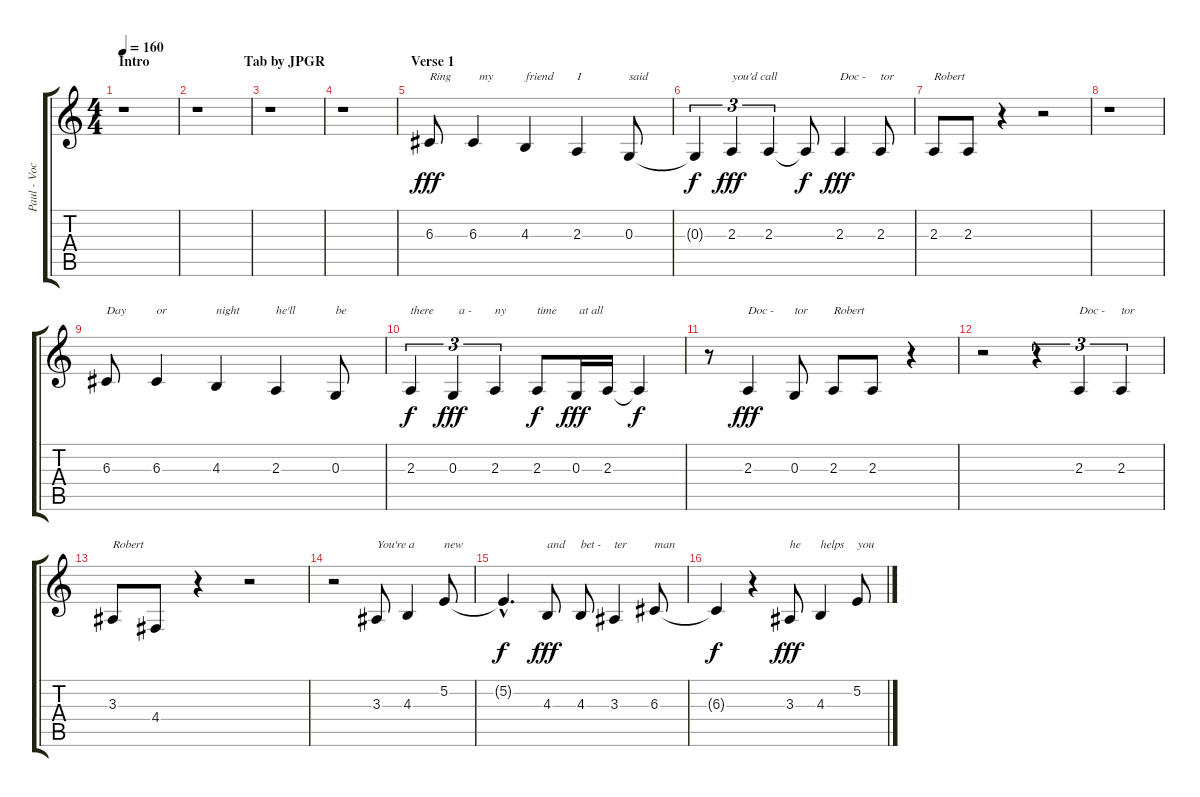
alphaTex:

\track ("Paul - Vocal" "Paul - Voc") {instrument altosax}
\staff {score tabs}
\tuning (E4 B3 G3 D3 A2 E2) {hide}
\ts (4 4)
\section ("" "Intro                           Tab by JPGR")
\tempo 160
\clef g2
\ks c
r.1{dy fff instrument altosax} |
r.1 |
r.1 |
r.1 |
\section ("" "Verse 1")
6.3.8{txt "Ring"} 6.3.4{txt "  my"} 4.3.4{txt "friend"} 2.3.4{txt "I"} 0.3.8{txt "said"} |
0.3{t}.4{tu (3 2) dy f} 2.3.4{tu (3 2) txt "you'd call" dy fff} 2.3.4{tu (3 2)} 2.3{t}.8{dy f} 2.3.4{txt "Doc -" dy fff} 2.3.8{txt "tor"} |
2.3.8{txt "Robert"} 2.3.8 r.4 r.2 |
r.1 |
6.3.8{txt "Day"} 6.3.4{txt "or"} 4.3.4{txt "night"} 2.3.4{txt "he'll"} 0.3.8{txt "be"} |
2.3.4{tu (3 2) txt "there" dy f} 0.3.4{tu (3 2) txt "  a -" dy fff} 2.3.4{tu (3 2) txt "ny"} 2.3.8{txt "time" dy f} 0.3.16{txt " at all" dy fff} 2.3.16 2.3{t}.4{dy f} |
r.8 2.3.4{txt "Doc -" dy fff} 0.3.8{txt "tor"} 2.3.8{txt "Robert"} 2.3.8 r.4 |
r.2 r.4{tu (3 2)} 2.3.4{tu (3 2) txt "Doc -"} 2.3.4{tu (3 2) txt "tor"} |
3.3.8{txt "Robert"} 4.4.8 r.4 r.2 |
r.2 3.3.8{txt "You're a"} 4.3.4 5.2.8{txt "new"} |
5.2{hac t}.4{d dy f} 4.3.8{txt "and" dy fff} 4.3.8{txt "bet -"} 3.3.4{txt "ter"} 6.3.8{txt "man"} |
6.3{t}.4{dy f} r.4 3.3.8{txt "he" dy fff} 4.3.4{txt "helps"} 5.2.8{txt "you"}
